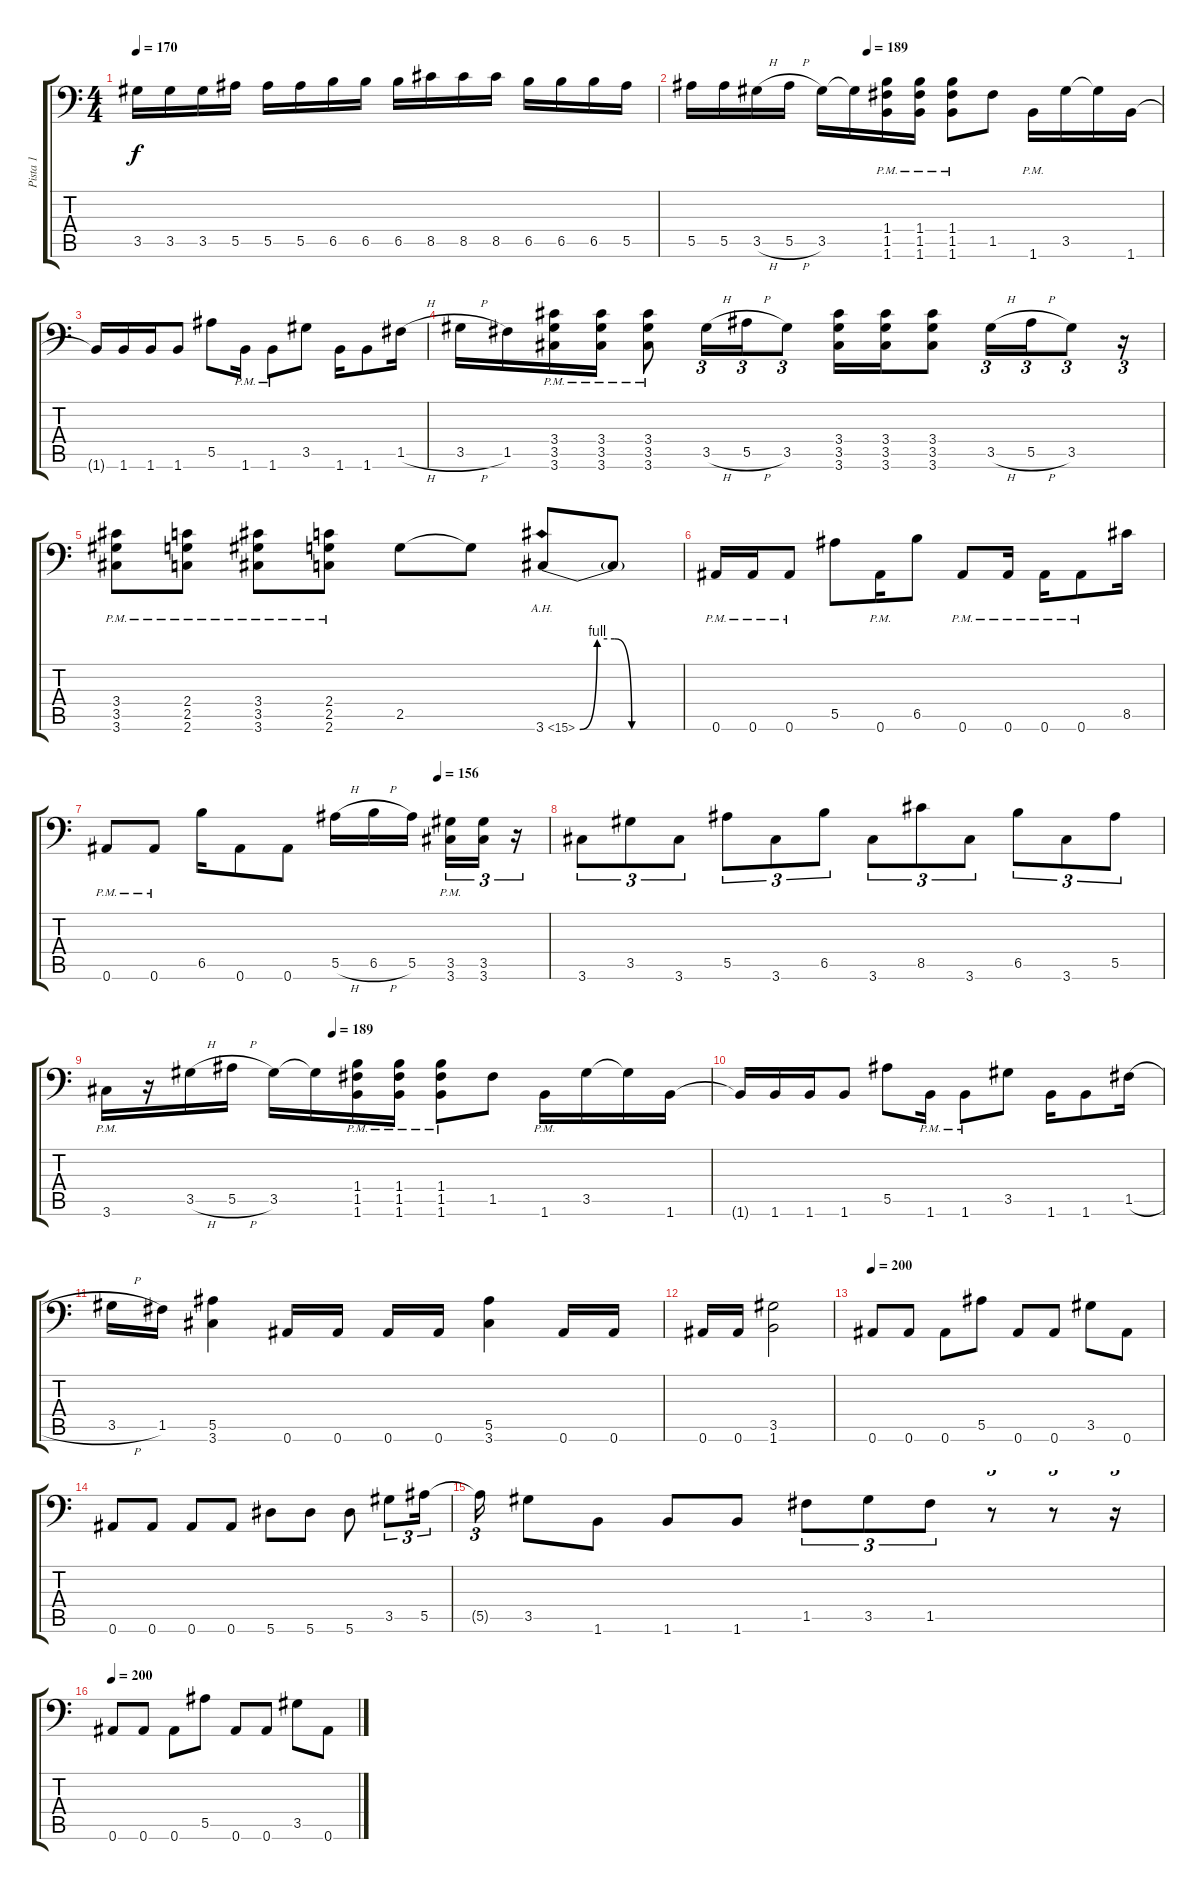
\track ("Pista 1" "Pista 1") {instrument distortionguitar}
\staff {score tabs}
\tuning (C4 G3 Eb3 Bb2 F2 Bb1) {hide}
\ts (4 4)
\tempo 170
\clef f4
\ks c
3.5.16{dy f} 3.5.16 3.5.16 5.5.16 5.5.16 5.5.16 6.5.16 6.5.16 6.5.16 8.5.16 8.5.16 8.5.16 6.5.16 6.5.16 6.5.16 5.5.16 |
\tempo (189 0.375)
5.5.16 5.5.16 3.5{h}.16 5.5{h}.16 3.5.16 3.5{t}.16 (1.4{pm} 1.5{pm} 1.6{pm}).16 (1.4{pm} 1.5{pm} 1.6{pm}).16 (1.4{pm} 1.5{pm} 1.6{pm}).8 1.5.8 1.6{pm}.16 3.5.16 3.5{t}.16 1.6.16 |
1.6{t}.16 1.6.16 1.6.16 1.6.8 5.5.8 1.6{pm}.16 1.6{pm}.8 3.5.8 1.6.16 1.6.8 1.5{h}.16 |
3.5{h}.16 1.5.16 (3.4{pm} 3.5{pm} 3.6{pm}).16 (3.4{pm} 3.5{pm} 3.6{pm}).16 (3.4{pm} 3.5{pm} 3.6{pm}).8 3.5{h}.16{tu (3 2)} 5.5{h}.16{tu (3 2)} 3.5.8{tu (3 2)} (3.4 3.5 3.6).16 (3.4 3.5 3.6).16 (3.4 3.5 3.6).8 3.5{h}.16{tu (3 2)} 5.5{h}.16{tu (3 2)} 3.5.8{tu (3 2)} r.16{tu (3 2)} |
(3.4{pm} 3.5{pm} 3.6{pm}).8 (2.4{pm} 2.5{pm} 2.6{pm}).8 (3.4{pm} 3.5{pm} 3.6{pm}).8 (2.4{pm} 2.5 2.6{pm}).8 2.5.8 2.5{t}.8 3.6{be (custom 0 0 10 4 20 4 30 0 60 0) ah 12}.8 3.6{t}.8 |
0.6{pm}.16 0.6{pm}.16 0.6{pm}.8 5.5.8 0.6{pm}.16 6.5.8 0.6{pm}.8 0.6{pm}.16 0.6{pm}.16 0.6{pm}.8 8.5.16 |
\tempo (156 0.75)
0.6{pm}.8 0.6{pm}.8 6.5.16 0.6.8 0.6.8 5.5{h}.16 6.5{h}.16 5.5.16 (3.5 3.6{pm}).16{tu (3 2)} (3.5 3.6).16{tu (3 2)} r.16{tu (3 2)} |
3.6.8{tu (3 2)} 3.5.8{tu (3 2)} 3.6.8{tu (3 2)} 5.5.8{tu (3 2)} 3.6.8{tu (3 2)} 6.5.8{tu (3 2)} 3.6.8{tu (3 2)} 8.5.8{tu (3 2)} 3.6.8{tu (3 2)} 6.5.8{tu (3 2)} 3.6.8{tu (3 2)} 5.5.8{tu (3 2)} |
\tempo (189 0.375)
3.6{pm}.16 r.16 3.5{h}.16 5.5{h}.16 3.5.16 3.5{t}.16 (1.4{pm} 1.5{pm} 1.6{pm}).16 (1.4{pm} 1.5{pm} 1.6{pm}).16 (1.4{pm} 1.5{pm} 1.6{pm}).8 1.5.8 1.6{pm}.16 3.5.16 3.5{t}.16 1.6.16 |
1.6{t}.16 1.6.16 1.6.16 1.6.8 5.5.8 1.6{pm}.16 1.6{pm}.8 3.5.8 1.6.16 1.6.8 1.5{h}.16 |
3.5{h}.16 1.5.16 (5.5 3.6).4 0.6.16 0.6.16 0.6.16 0.6.16 (5.5 3.6).4 0.6.16 0.6.16 |
0.6.16 0.6.16 (3.5 1.6).2 |
\tempo 200
0.6.8 0.6.8 0.6.8 5.5.8 0.6.8 0.6.8 3.5.8 0.6.8 |
0.6.8 0.6.8 0.6.8 0.6.8 5.6.8 5.6.8 5.6.8 3.5.8{tu (3 2)} 5.5.16{tu (3 2)} |
5.5{t}.16{tu (3 2)} 3.5.8 1.6.8 1.6.8 1.6.8 1.5.8{tu (3 2)} 3.5.8{tu (3 2)} 1.5.8{tu (3 2)} r.8{tu (3 2)} r.8{tu (3 2)} r.16{tu (3 2)} |
\tempo 200
0.6.8 0.6.8 0.6.8 5.5.8 0.6.8 0.6.8 3.5.8 0.6.8
